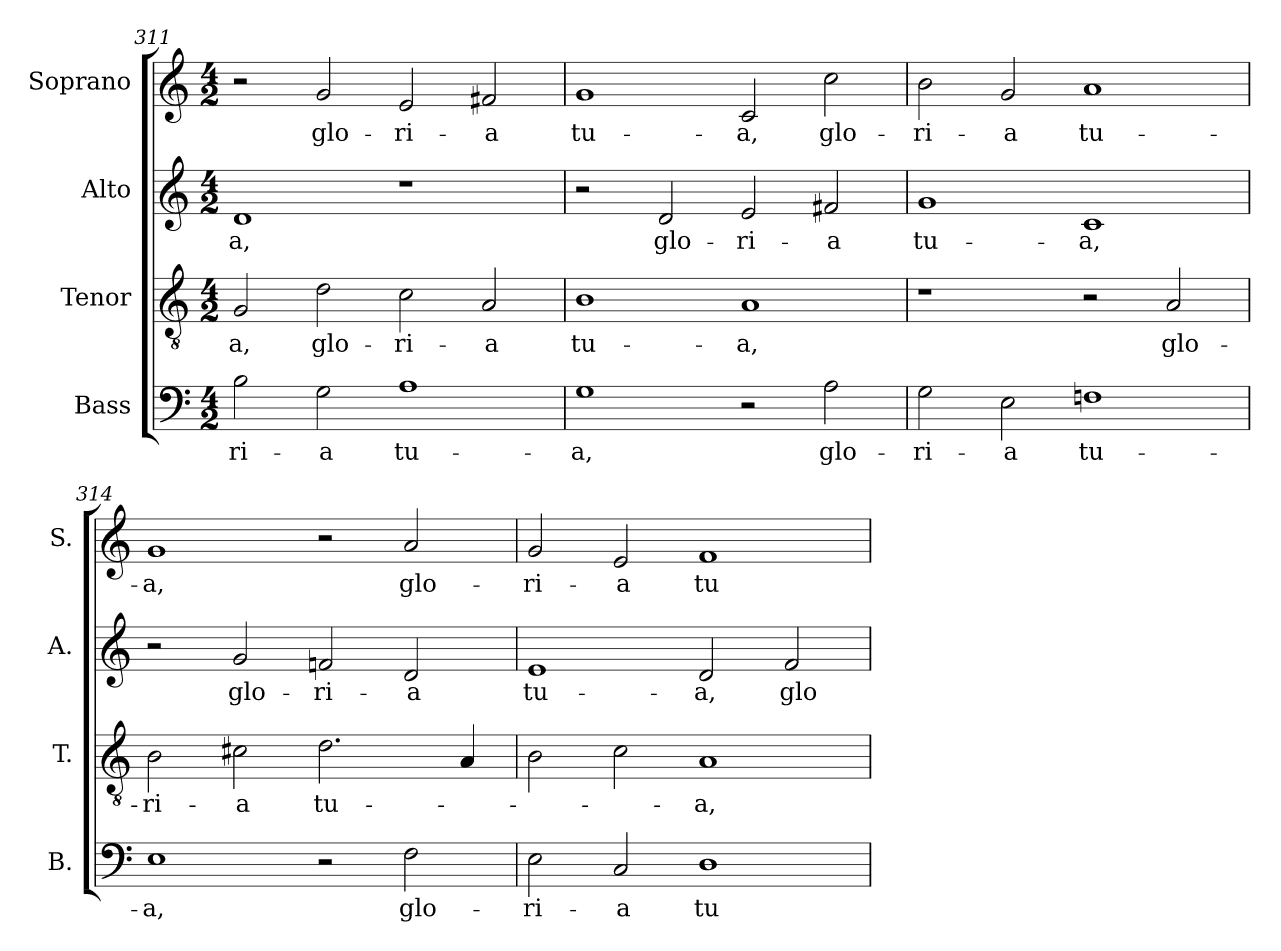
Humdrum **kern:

**kern	**text	**kern	**text	**kern	**text	**kern	**text
*part4	*part4	*part3	*part3	*part2	*part2	*part1	*part1
*staff4	*staff4	*staff3	*staff3	*staff2	*staff2	*staff1	*staff1
*I"Bass	*	*I"Tenor	*	*I"Alto	*	*I"Soprano	*
*I'B.	*	*I'T.	*	*I'A.	*	*I'S.	*
*clefF4	*	*clefGv2	*	*clefG2	*	*clefG2	*
*	*	*ITrd7c12	*	*	*	*	*
*k[]	*	*k[]	*	*k[]	*	*k[]	*
*C:	*	*C:	*	*C:	*	*C:	*
*M4/2	*	*M4/2	*	*M4/2	*	*M4/2	*
=311	=311	=311	=311	=311	=311	=311	=311
!	!LO:LY:b:color=#000000	!	!	!	!	!	!
!	!	!	!LO:LY:b:color=#000000	!	!	!	!
!	!	!	!	!	!LO:LY:b:color=#000000	!	!
2Bi\	-ri-	2GGi/	-a,	1di	-a,	2r	.
!	!LO:LY:b:color=#000000	!	!	!	!	!	!
!	!	!	!LO:LY:b:color=#000000	!	!	!	!
!	!	!	!	!	!	!	!LO:LY:b:color=#000000
2Gi\	-a	2Di\	glo-	.	.	2gi/	glo-
!	!LO:LY:b:color=#000000	!	!	!	!	!	!
!	!	!	!LO:LY:b:color=#000000	!	!	!	!
!	!	!	!	!	!	!	!LO:LY:b:color=#000000
1Ai	tu-	2Ci\	-ri-	1r	.	2ei/	-ri-
!	!	!	!LO:LY:b:color=#000000	!	!	!	!
!	!	!	!	!	!	!	!LO:LY:b:color=#000000
.	.	2AAi/	-a	.	.	2f#Xi/	-a
=312	=312	=312	=312	=312	=312	=312	=312
!	!LO:LY:b:color=#000000	!	!	!	!	!	!
!	!	!	!LO:LY:b:color=#000000	!	!	!	!
!	!	!	!	!	!	!	!LO:LY:b:color=#000000
1Gi	-a,	1BBi	tu-	2r	.	1gi	tu-
!	!	!	!	!	!LO:LY:b:color=#000000	!	!
.	.	.	.	2di/	glo-	.	.
!	!	!	!LO:LY:b:color=#000000	!	!	!	!
!	!	!	!	!	!LO:LY:b:color=#000000	!	!
!	!	!	!	!	!	!	!LO:LY:b:color=#000000
2r	.	1AAi	-a,	2ei/	-ri-	2ci/	-a,
!	!LO:LY:b:color=#000000	!	!	!	!	!	!
!	!	!	!	!	!LO:LY:b:color=#000000	!	!
!	!	!	!	!	!	!	!LO:LY:b:color=#000000
2Ai\	glo-	.	.	2f#Xi/	-a	2cci\	glo-
=313	=313	=313	=313	=313	=313	=313	=313
!	!LO:LY:b:color=#000000	!	!	!	!	!	!
!	!	!	!	!	!LO:LY:b:color=#000000	!	!
!	!	!	!	!	!	!	!LO:LY:b:color=#000000
2Gi\	-ri-	1r	.	1gi	tu-	2bi\	-ri-
!	!LO:LY:b:color=#000000	!	!	!	!	!	!
!	!	!	!	!	!	!	!LO:LY:b:color=#000000
2Ei\	-a	.	.	.	.	2gi/	-a
!	!LO:LY:b:color=#000000	!	!	!	!	!	!
!	!	!	!	!	!LO:LY:b:color=#000000	!	!
!	!	!	!	!	!	!	!LO:LY:b:color=#000000
1Fni	tu-	2r	.	1ci	-a,	1ai	tu-
!	!	!	!LO:LY:b:color=#000000	!	!	!	!
.	.	2AAi/	glo-	.	.	.	.
!!LO:PB:g=z
=314	=314	=314	=314	=314	=314	=314	=314
!	!LO:LY:b:color=#000000	!	!	!	!	!	!
!	!	!	!LO:LY:b:color=#000000	!	!	!	!
!	!	!	!	!	!	!	!LO:LY:b:color=#000000
1Ei	-a,	2BBi\	-ri-	2r	.	1gi	-a,
!	!	!	!LO:LY:b:color=#000000	!	!	!	!
!	!	!	!	!	!LO:LY:b:color=#000000	!	!
.	.	2C#Xi\	-a	2gi/	glo-	.	.
!	!	!	!LO:LY:b:color=#000000	!	!	!	!
!	!	!	!	!	!LO:LY:b:color=#000000	!	!
2r	.	2.Di\	tu-	2fni/	-ri-	2r	.
!	!LO:LY:b:color=#000000	!	!	!	!	!	!
!	!	!	!	!	!LO:LY:b:color=#000000	!	!
!	!	!	!	!	!	!	!LO:LY:b:color=#000000
2Fi\	glo-	.	.	2di/	-a	2ai/	glo-
.	.	4AAi/	.	.	.	.	.
=315	=315	=315	=315	=315	=315	=315	=315
!	!LO:LY:b:color=#000000	!	!	!	!	!	!
!	!	!	!	!	!LO:LY:b:color=#000000	!	!
!	!	!	!	!	!	!	!LO:LY:b:color=#000000
2Ei\	-ri-	2BBi\	.	1ei	tu-	2gi/	-ri-
!	!LO:LY:b:color=#000000	!	!	!	!	!	!
!	!	!	!	!	!	!	!LO:LY:b:color=#000000
2Ci/	-a	2Ci\	.	.	.	2ei/	-a
!	!LO:LY:b:color=#000000	!	!	!	!	!	!
!	!	!	!LO:LY:b:color=#000000	!	!	!	!
!	!	!	!	!	!LO:LY:b:color=#000000	!	!
!	!	!	!	!	!	!	!LO:LY:b:color=#000000
1Di	tu-	1AAi	-a,	2di/	-a,	1fi	tu-
!	!	!	!	!	!LO:LY:b:color=#000000	!	!
.	.	.	.	2fi/	glo-	.	.
=	=	=	=	=	=	=	=
*-	*-	*-	*-	*-	*-	*-	*-
